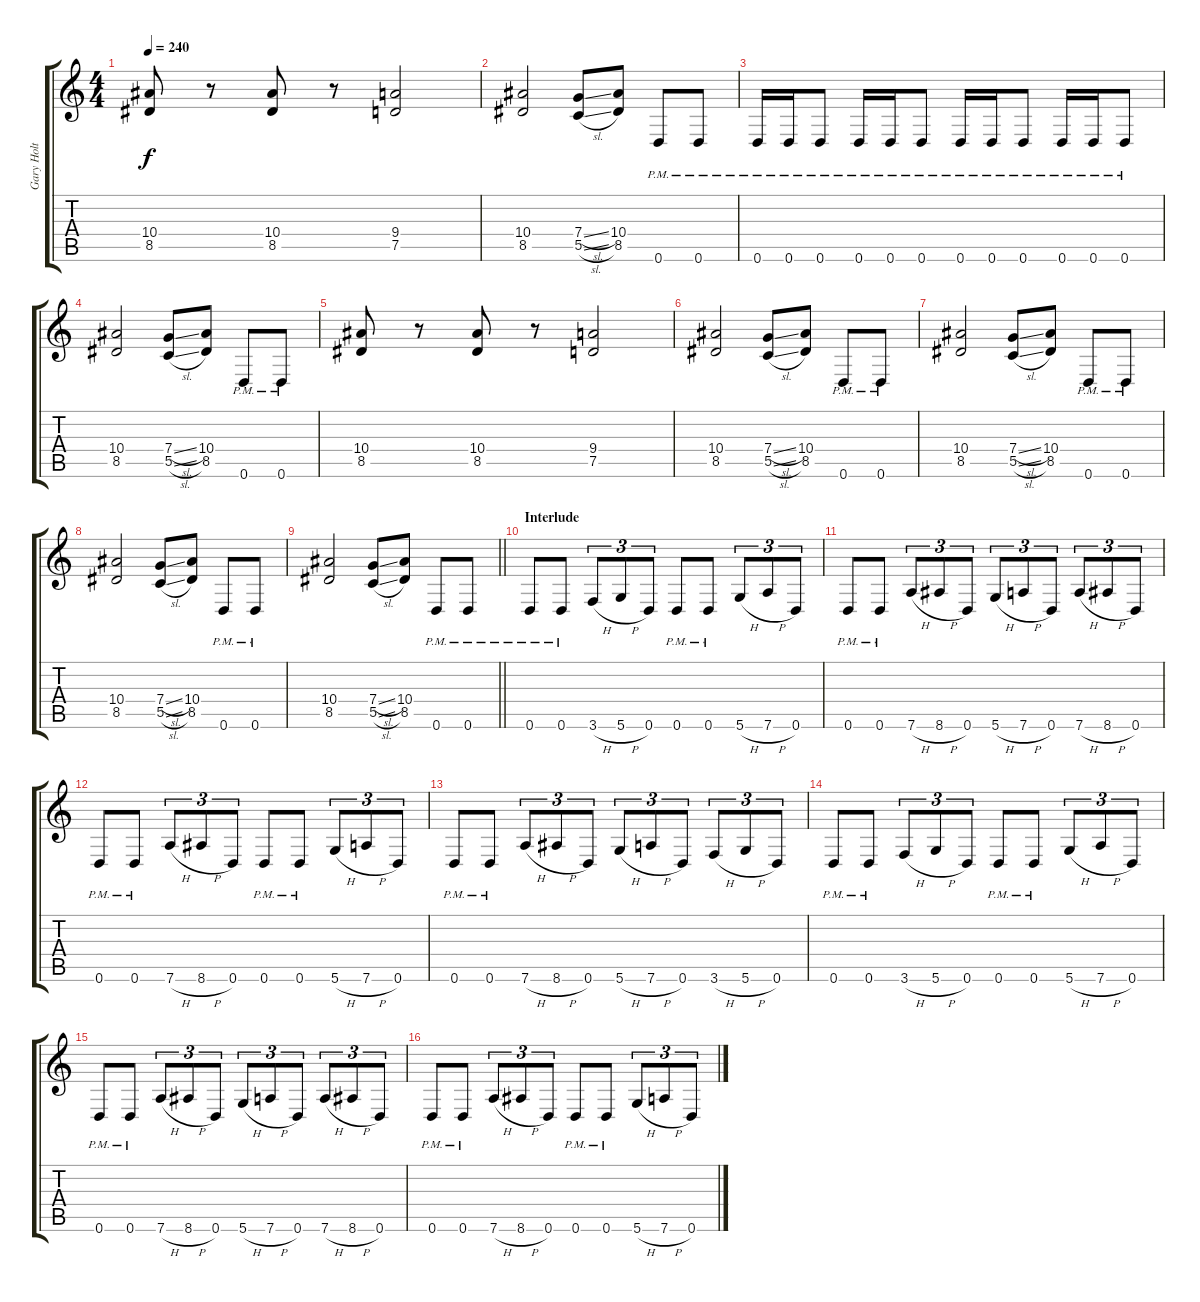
\track ("Gary Holt" "Gary Holt") {instrument acousticguitarsteel}
\staff {score tabs}
\tuning (D4 A3 F3 C3 G2 D2) {hide}
\ts (4 4)
\tempo 240
\clef g2
\ks c
(10.4 8.5).8{dy f} r.8 (10.4 8.5).8 r.8 (9.4 7.5).2 |
(10.4 8.5).2 (7.4{sl} 5.5{sl}).8 (10.4 8.5).8 0.6{pm}.8 0.6{pm}.8 |
0.6{pm}.16 0.6{pm}.16 0.6{pm}.8 0.6{pm}.16 0.6{pm}.16 0.6{pm}.8 0.6{pm}.16 0.6{pm}.16 0.6{pm}.8 0.6{pm}.16 0.6{pm}.16 0.6{pm}.8 |
(10.4 8.5).2 (7.4{sl} 5.5{sl}).8 (10.4 8.5).8 0.6{pm}.8 0.6{pm}.8 |
(10.4 8.5).8 r.8 (10.4 8.5).8 r.8 (9.4 7.5).2 |
(10.4 8.5).2 (7.4{sl} 5.5{sl}).8 (10.4 8.5).8 0.6{pm}.8 0.6{pm}.8 |
(10.4 8.5).2 (7.4{sl} 5.5{sl}).8 (10.4 8.5).8 0.6{pm}.8 0.6{pm}.8 |
(10.4 8.5).2 (7.4{sl} 5.5{sl}).8 (10.4 8.5).8 0.6{pm}.8 0.6{pm}.8 |
\barLineRight lightlight
(10.4 8.5).2 (7.4{sl} 5.5{sl}).8 (10.4 8.5).8 0.6{pm}.8 0.6{pm}.8 |
\section ("" "Interlude")
0.6{pm}.8 0.6{pm}.8 3.6{h}.8{tu (3 2)} 5.6{h}.8{tu (3 2)} 0.6.8{tu (3 2)} 0.6{pm}.8 0.6{pm}.8 5.6{h}.8{tu (3 2)} 7.6{h}.8{tu (3 2)} 0.6.8{tu (3 2)} |
0.6{pm}.8 0.6{pm}.8 7.6{h}.8{tu (3 2)} 8.6{h}.8{tu (3 2)} 0.6.8{tu (3 2)} 5.6{h}.8{tu (3 2)} 7.6{h}.8{tu (3 2)} 0.6.8{tu (3 2)} 7.6{h}.8{tu (3 2)} 8.6{h}.8{tu (3 2)} 0.6.8{tu (3 2)} |
0.6{pm}.8 0.6{pm}.8 7.6{h}.8{tu (3 2)} 8.6{h}.8{tu (3 2)} 0.6.8{tu (3 2)} 0.6{pm}.8 0.6{pm}.8 5.6{h}.8{tu (3 2)} 7.6{h}.8{tu (3 2)} 0.6.8{tu (3 2)} |
0.6{pm}.8 0.6{pm}.8 7.6{h}.8{tu (3 2)} 8.6{h}.8{tu (3 2)} 0.6.8{tu (3 2)} 5.6{h}.8{tu (3 2)} 7.6{h}.8{tu (3 2)} 0.6.8{tu (3 2)} 3.6{h}.8{tu (3 2)} 5.6{h}.8{tu (3 2)} 0.6.8{tu (3 2)} |
0.6{pm}.8 0.6{pm}.8 3.6{h}.8{tu (3 2)} 5.6{h}.8{tu (3 2)} 0.6.8{tu (3 2)} 0.6{pm}.8 0.6{pm}.8 5.6{h}.8{tu (3 2)} 7.6{h}.8{tu (3 2)} 0.6.8{tu (3 2)} |
0.6{pm}.8 0.6{pm}.8 7.6{h}.8{tu (3 2)} 8.6{h}.8{tu (3 2)} 0.6.8{tu (3 2)} 5.6{h}.8{tu (3 2)} 7.6{h}.8{tu (3 2)} 0.6.8{tu (3 2)} 7.6{h}.8{tu (3 2)} 8.6{h}.8{tu (3 2)} 0.6.8{tu (3 2)} |
0.6{pm}.8 0.6{pm}.8 7.6{h}.8{tu (3 2)} 8.6{h}.8{tu (3 2)} 0.6.8{tu (3 2)} 0.6{pm}.8 0.6{pm}.8 5.6{h}.8{tu (3 2)} 7.6{h}.8{tu (3 2)} 0.6.8{tu (3 2)}
